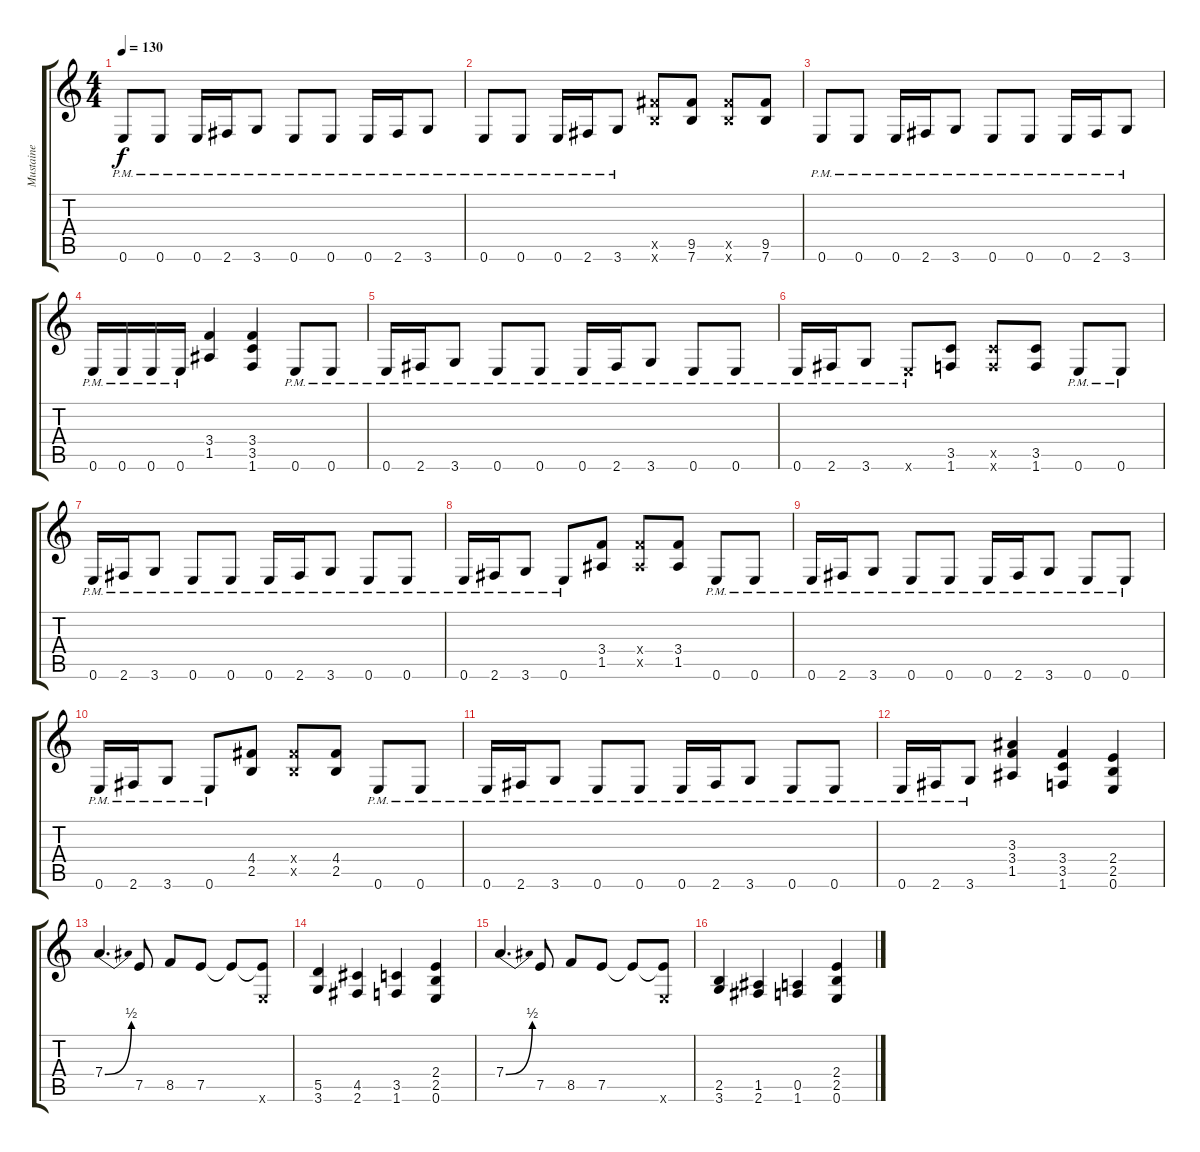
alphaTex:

\track ("Mustaine" "Mustaine") {instrument distortionguitar}
\staff {score tabs}
\tuning (E4 B3 G3 D3 A2 E2) {hide}
\ts (4 4)
\tempo 130
\clef g2
\ks c
0.6{pm}.8{dy f} 0.6{pm}.8 0.6{pm}.16 2.6{pm}.16 3.6{pm}.8 0.6{pm}.8 0.6{pm}.8 0.6{pm}.16 2.6{pm}.16 3.6{pm}.8 |
0.6{pm}.8 0.6{pm}.8 0.6{pm}.16 2.6{pm}.16 3.6{pm}.8 (9.5{x} 7.6{x}).8 (9.5 7.6).8 (9.5{x} 7.6{x}).8 (9.5 7.6).8 |
0.6{pm}.8 0.6{pm}.8 0.6{pm}.16 2.6{pm}.16 3.6{pm}.8 0.6{pm}.8 0.6{pm}.8 0.6{pm}.16 2.6{pm}.16 3.6{pm}.8 |
0.6{pm}.16 0.6{pm}.16 0.6{pm}.16 0.6{pm}.16 (3.4 1.5).4 (3.4 3.5 1.6).4 0.6{pm}.8 0.6{pm}.8 |
0.6{pm}.16 2.6{pm}.16 3.6{pm}.8 0.6{pm}.8 0.6{pm}.8 0.6{pm}.16 2.6{pm}.16 3.6{pm}.8 0.6{pm}.8 0.6{pm}.8 |
0.6{pm}.16 2.6{pm}.16 3.6{pm}.8 0.6{pm x}.8 (3.5 1.6).8 (3.5{x} 1.6{x}).8 (3.5 1.6).8 0.6{pm}.8 0.6{pm}.8 |
0.6{pm}.16 2.6{pm}.16 3.6{pm}.8 0.6{pm}.8 0.6{pm}.8 0.6{pm}.16 2.6{pm}.16 3.6{pm}.8 0.6{pm}.8 0.6{pm}.8 |
0.6{pm}.16 2.6{pm}.16 3.6{pm}.8 0.6{pm}.8 (3.4 1.5).8 (3.4{x} 1.5{x}).8 (3.4 1.5).8 0.6{pm}.8 0.6{pm}.8 |
0.6{pm}.16 2.6{pm}.16 3.6{pm}.8 0.6{pm}.8 0.6{pm}.8 0.6{pm}.16 2.6{pm}.16 3.6{pm}.8 0.6{pm}.8 0.6{pm}.8 |
0.6{pm}.16 2.6{pm}.16 3.6{pm}.8 0.6{pm}.8 (4.4 2.5).8 (4.4{x} 2.5{x}).8 (4.4 2.5).8 0.6{pm}.8 0.6{pm}.8 |
0.6{pm}.16 2.6{pm}.16 3.6{pm}.8 0.6{pm}.8 0.6{pm}.8 0.6{pm}.16 2.6{pm}.16 3.6{pm}.8 0.6{pm}.8 0.6{pm}.8 |
0.6{pm}.16 2.6{pm}.16 3.6{pm}.8 (3.3 3.4 1.5).4 (3.4 3.5 1.6).4 (2.4 2.5 0.6).4 |
7.4{be (bend 0 0 60 2)}.4{d} 7.5.8 8.5.8 7.5.8 7.5{t}.8 (7.5{t} 0.6{x}).8 |
(5.5 3.6).4 (4.5 2.6).4 (3.5 1.6).4 (2.4 2.5 0.6).4 |
7.4{be (bend 0 0 60 2)}.4{d} 7.5.8 8.5.8 7.5.8 7.5{t}.8 (7.5{t} 0.6{x}).8 |
(2.5 3.6).4 (1.5 2.6).4 (0.5 1.6).4 (2.4 2.5 0.6).4
